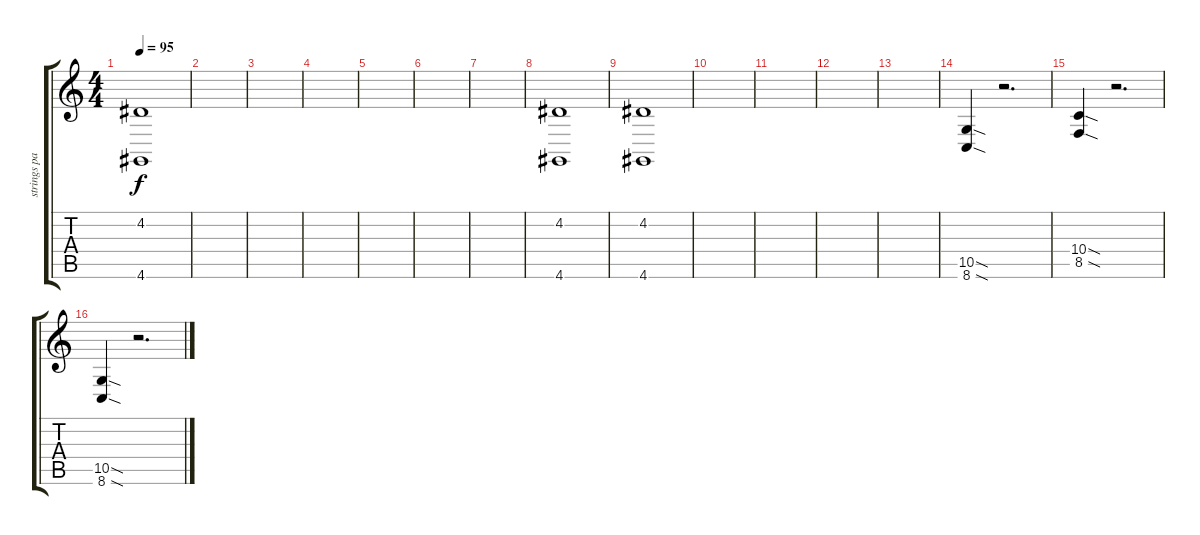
\track ("strings pad" "strings pa") {instrument pad2warm}
\staff {score tabs}
\tuning (E4 B3 G3 D3 A2 E2) {hide}
\ts (4 4)
\tempo 95
\clef g2
\ks c
(4.2 4.6).1{dy f} |
|
|
|
|
|
|
(4.2 4.6).1 |
(4.2 4.6).1 |
|
|
|
|
(10.5{sod} 8.6{sod}).4 r.2{d} |
(10.4{sod} 8.5{sod}).4 r.2{d} |
(10.5{sod} 8.6{sod}).4 r.2{d}
